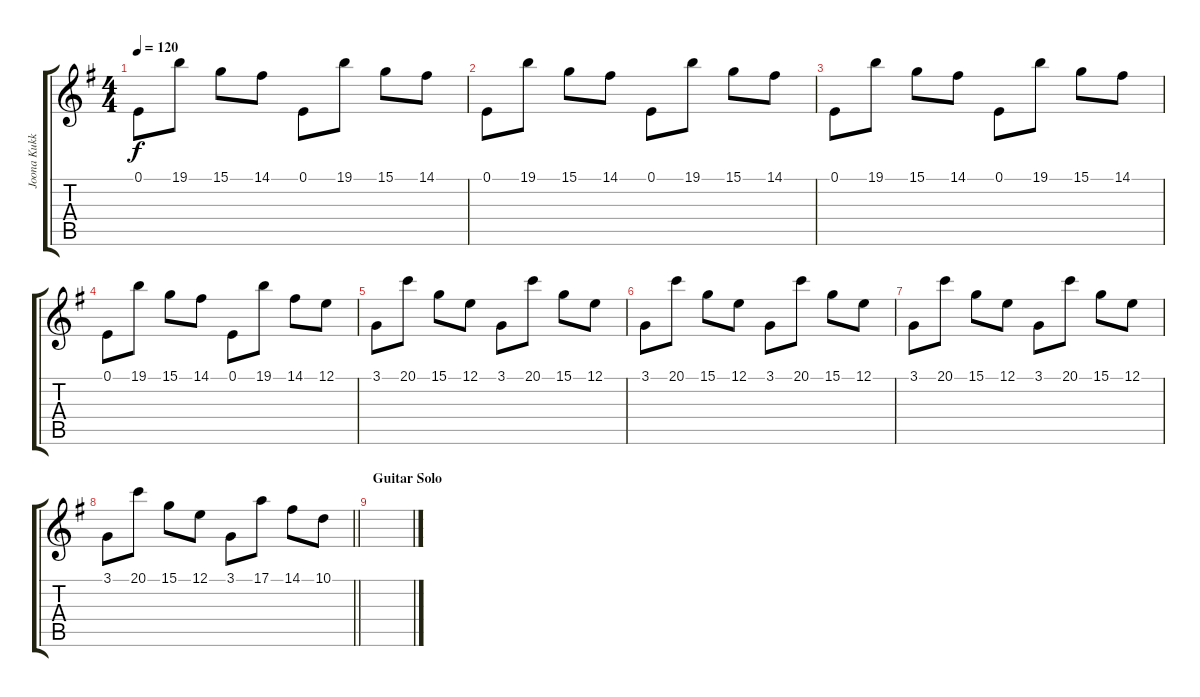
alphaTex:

\track ("Joona Kukkola (pizzicato strings)" "Joona Kukk") {instrument pizzicatostrings}
\staff {score tabs}
\tuning (E4 B3 G3 D3 A2 E2) {hide}
\ts (4 4)
\tempo 120
\clef g2
\ks eminor
0.1.8{dy f} 19.1.8 15.1.8 14.1.8 0.1.8 19.1.8 15.1.8 14.1.8 |
0.1.8 19.1.8 15.1.8 14.1.8 0.1.8 19.1.8 15.1.8 14.1.8 |
0.1.8 19.1.8 15.1.8 14.1.8 0.1.8 19.1.8 15.1.8 14.1.8 |
0.1.8 19.1.8 15.1.8 14.1.8 0.1.8 19.1.8 14.1.8 12.1.8 |
3.1.8 20.1.8 15.1.8 12.1.8 3.1.8 20.1.8 15.1.8 12.1.8 |
3.1.8 20.1.8 15.1.8 12.1.8 3.1.8 20.1.8 15.1.8 12.1.8 |
3.1.8 20.1.8 15.1.8 12.1.8 3.1.8 20.1.8 15.1.8 12.1.8 |
\barLineRight lightlight
3.1.8 20.1.8 15.1.8 12.1.8 3.1.8 17.1.8 14.1.8 10.1.8 |
\section ("" "Guitar Solo")
